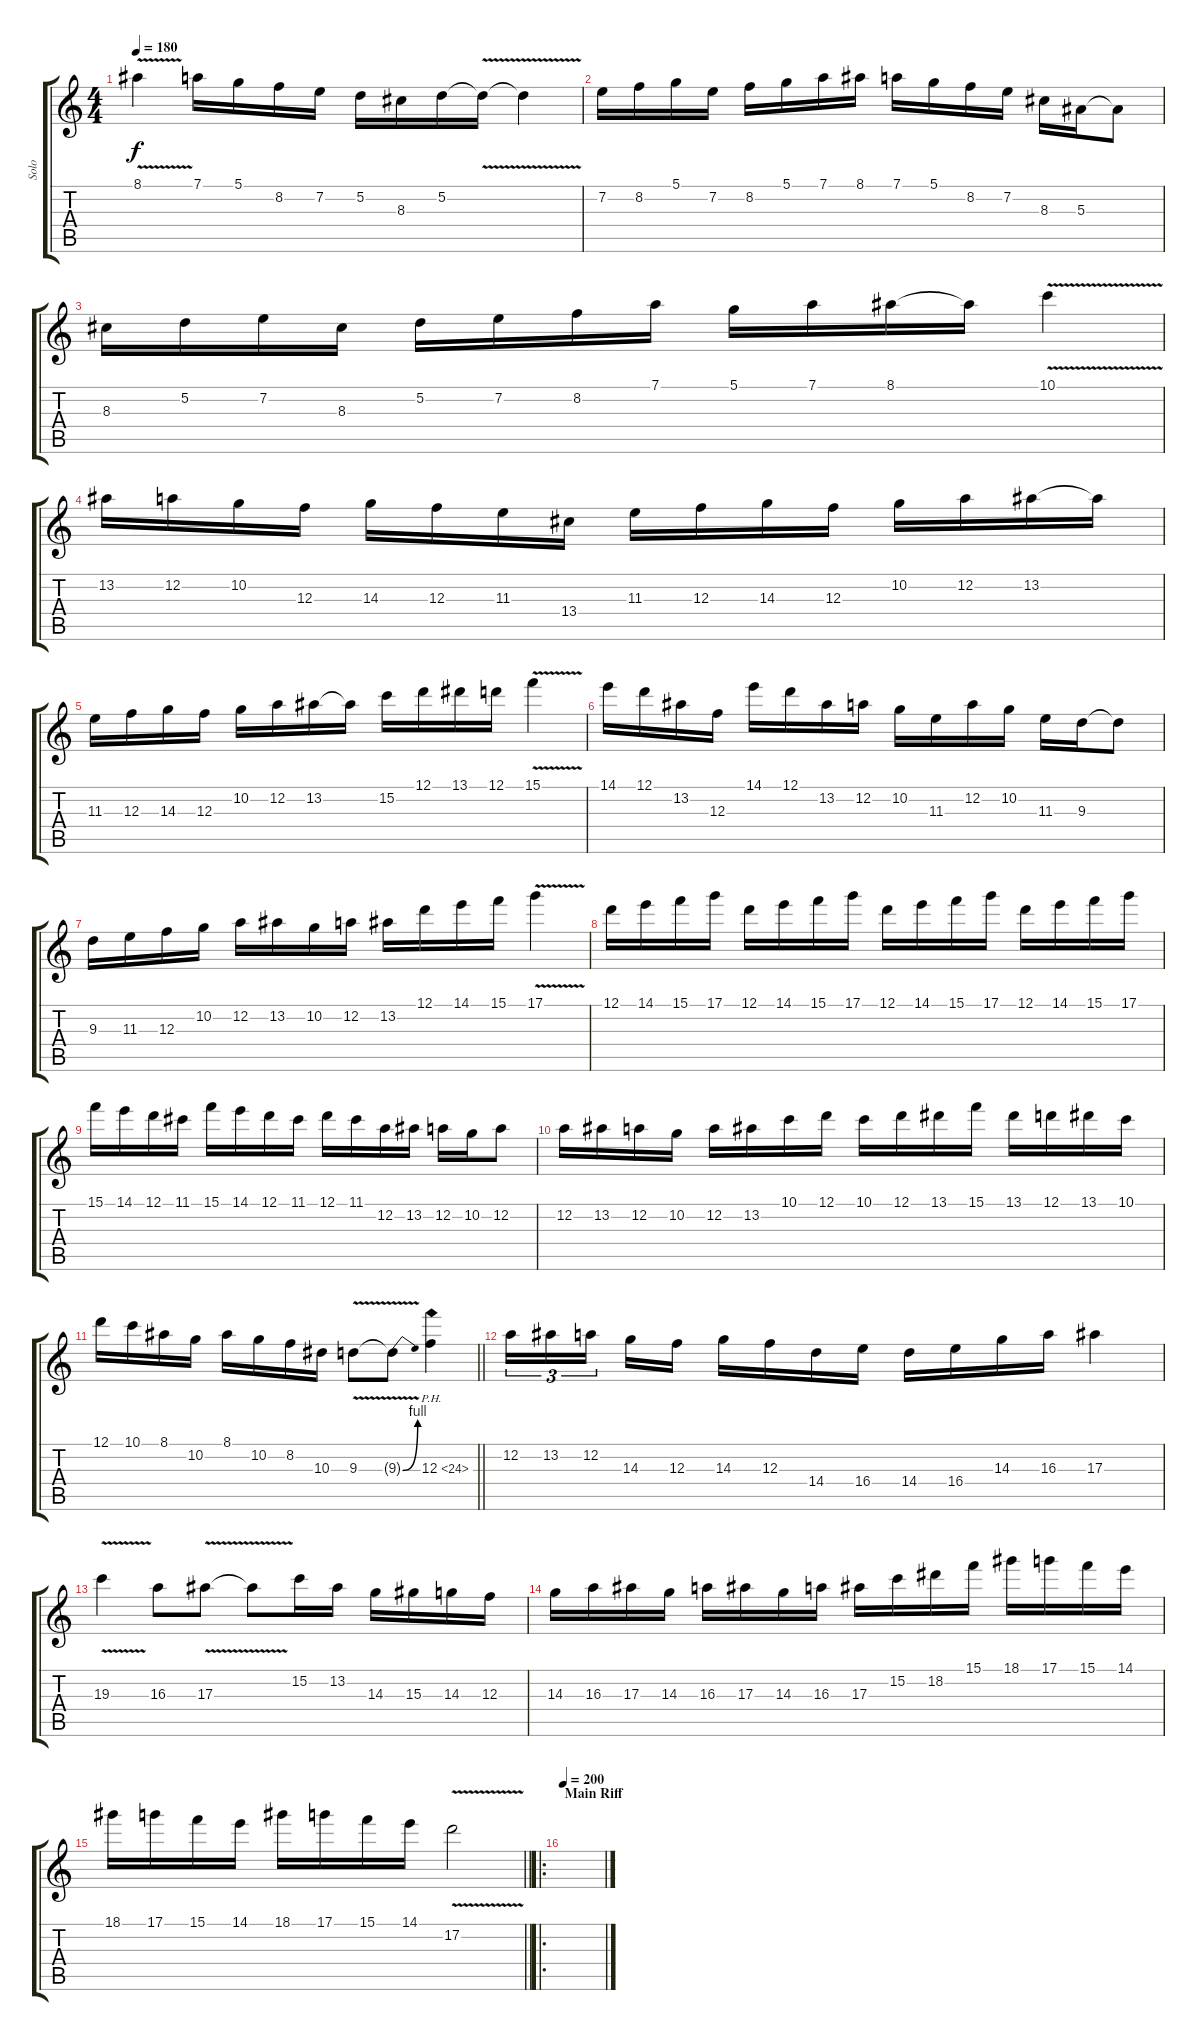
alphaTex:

\track ("Solo" "Solo") {instrument overdrivenguitar}
\staff {score tabs}
\tuning (D4 A3 F3 C3 G2 D2) {hide}
\ts (4 4)
\tempo 180
\clef g2
\ks c
8.1{v}.4{dy f} 7.1.16 5.1.16 8.2.16 7.2.16 5.2.16 8.3.16 5.2.16 5.2{v t}.16 5.2{t}.4 |
7.2.16 8.2.16 5.1.16 7.2.16 8.2.16 5.1.16 7.1.16 8.1.16 7.1.16 5.1.16 8.2.16 7.2.16 8.3.16 5.3.16 5.3{t}.8 |
8.3.16 5.2.16 7.2.16 8.3.16 5.2.16 7.2.16 8.2.16 7.1.16 5.1.16 7.1.16 8.1.16 8.1{t}.16 10.1{v}.4 |
13.2.16 12.2.16 10.2.16 12.3.16 14.3.16 12.3.16 11.3.16 13.4.16 11.3.16 12.3.16 14.3.16 12.3.16 10.2.16 12.2.16 13.2.16 13.2{t}.16 |
11.3.16 12.3.16 14.3.16 12.3.16 10.2.16 12.2.16 13.2.16 13.2{t}.16 15.2.16 12.1.16 13.1.16 12.1.16 15.1{v}.4 |
14.1.16 12.1.16 13.2.16 12.3.16 14.1.16 12.1.16 13.2.16 12.2.16 10.2.16 11.3.16 12.2.16 10.2.16 11.3.16 9.3.16 9.3{t}.8 |
9.3.16 11.3.16 12.3.16 10.2.16 12.2.16 13.2.16 10.2.16 12.2.16 13.2.16 12.1.16 14.1.16 15.1.16 17.1{v}.4 |
12.1.16 14.1.16 15.1.16 17.1.16 12.1.16 14.1.16 15.1.16 17.1.16 12.1.16 14.1.16 15.1.16 17.1.16 12.1.16 14.1.16 15.1.16 17.1.16 |
15.1.16 14.1.16 12.1.16 11.1.16 15.1.16 14.1.16 12.1.16 11.1.16 12.1.16 11.1.16 12.2.16 13.2.16 12.2.16 10.2.16 12.2.8 |
12.2.16 13.2.16 12.2.16 10.2.16 12.2.16 13.2.16 10.1.16 12.1.16 10.1.16 12.1.16 13.1.16 15.1.16 13.1.16 12.1.16 13.1.16 10.1.16 |
\barLineRight lightlight
12.1.16 10.1.16 8.1.16 10.2.16 8.1.16 10.2.16 8.2.16 10.3.16 9.3{v}.8 9.3{be (bend 0 0 60 4) t}.8 12.3{ph 12}.4 |
12.2.16{tu (3 2)} 13.2.16{tu (3 2)} 12.2.16{tu (3 2) beam splitsecondary} 14.3.16 12.3.16 14.3.16 12.3.16 14.4.16 16.4.16 14.4.16 16.4.16 14.3.16 16.3.16 17.3.4 |
19.3{v}.4 16.3.8 17.3{v}.8 17.3{t}.8 15.2.16 13.2.16 14.3.16 15.3.16 14.3.16 12.3.16 |
14.3.16 16.3.16 17.3.16 14.3.16 16.3.16 17.3.16 14.3.16 16.3.16 17.3.16 15.2.16 18.2.16 15.1.16 18.1.16 17.1.16 15.1.16 14.1.16 |
\barLineRight lightlight
18.1.16 17.1.16 15.1.16 14.1.16 18.1.16 17.1.16 15.1.16 14.1.16 17.2{v}.2 |
\ro
\section ("" "Main Riff")
\tempo 200
